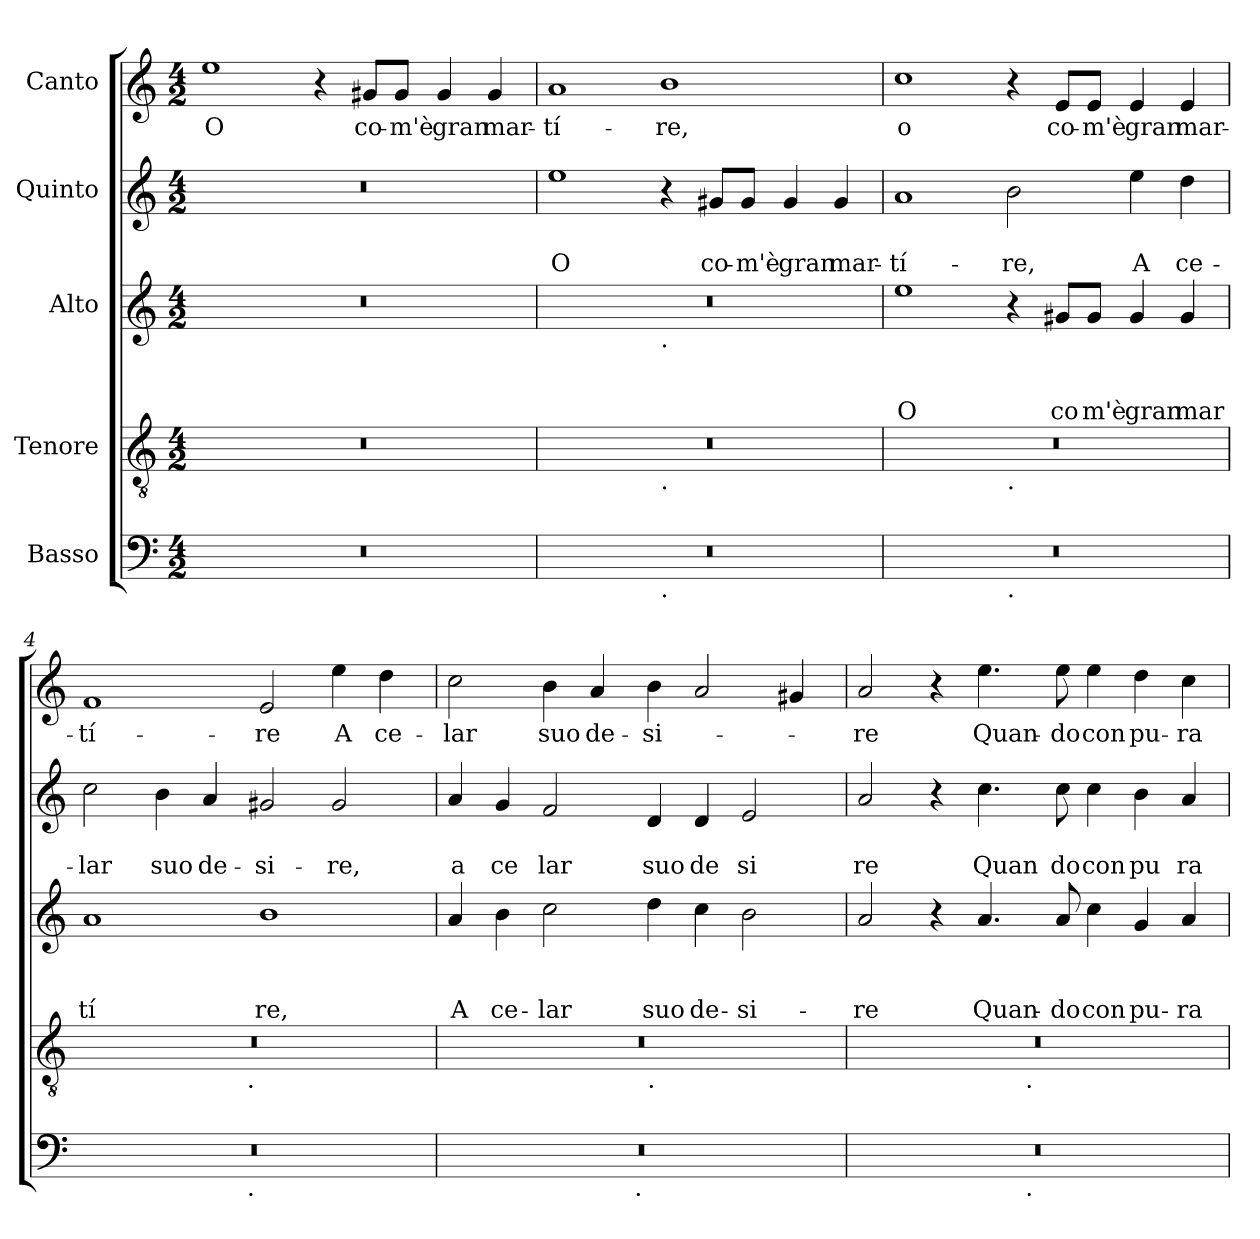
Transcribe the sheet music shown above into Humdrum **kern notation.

**kern	**kern	**kern	**text	**text	**text	**kern	**text	**text	**kern	**text
*part5	*part4	*part3	*part3	*part3	*part3	*part2	*part2	*part2	*part1	*part1
*staff5	*staff4	*staff3	*staff3	*staff3	*staff3	*staff2	*staff2	*staff2	*staff1	*staff1
*I"Basso	*I"Tenore	*I"Alto	*	*	*	*I"Quinto	*	*	*I"Canto	*
*clefF4	*clefGv2	*clefG2	*	*	*	*clefG2	*	*	*clefG2	*
*k[]	*k[]	*k[]	*	*	*	*k[]	*	*	*k[]	*
*C:	*C:	*C:	*	*	*	*C:	*	*	*C:	*
*M4/2	*M4/2	*M4/2	*	*	*	*M4/2	*	*	*M4/2	*
=1	=1	=1	=1	=1	=1	=1	=1	=1	=1	=1
!	!	!	!	!	!	!	!	!	!	!LO:LY:b
0r	0r	0r	.	.	.	0r	.	.	1ee	O
.	.	.	.	.	.	.	.	.	4r	.
!	!	!	!	!	!	!	!	!	!	!LO:LY:b
.	.	.	.	.	.	.	.	.	8g#X/L	co-
!	!	!	!	!	!	!	!	!	!	!LO:LY:b
.	.	.	.	.	.	.	.	.	8g#/J	-m'è
!	!	!	!	!	!	!	!	!	!	!LO:LY:b
.	.	.	.	.	.	.	.	.	4g#/	gran
!	!	!	!	!	!	!	!	!	!	!LO:LY:b
.	.	.	.	.	.	.	.	.	4g#/	mar-
=2	=2	=2	=2	=2	=2	=2	=2	=2	=2	=2
!	!	!	!	!	!	!	!	!LO:LY:b	!	!LO:LY:b
*^	*^	*^	*	*	*	*	*	*	*	*
0r	1ryy	0r	1ryy	0r	1ryy	.	.	.	1ee	.	O	1a	-tí-
!	!	!	!	!	!LO:TX:b:t=.	!	!	!	!	!	!	!	!
!	!	!	!LO:TX:b:t=.	!	!	!	!	!	!	!	!	!	!
!	!LO:TX:b:t=.	!	!	!	!	!	!	!	!	!	!	!	!
!	!	!	!	!	!	!	!	!	!	!	!	!	!LO:LY:b
.	1ryy	.	1ryy	.	1ryy	.	.	.	4r	.	.	1b	-re,
!	!	!	!	!	!	!	!	!	!	!	!LO:LY:b	!	!
.	.	.	.	.	.	.	.	.	8g#X/L	.	co-	.	.
!	!	!	!	!	!	!	!	!	!	!	!LO:LY:b	!	!
.	.	.	.	.	.	.	.	.	8g#/J	.	-m'è	.	.
!	!	!	!	!	!	!	!	!	!	!	!LO:LY:b	!	!
.	.	.	.	.	.	.	.	.	4g#/	.	gran	.	.
!	!	!	!	!	!	!	!	!	!	!	!LO:LY:b	!	!
.	.	.	.	.	.	.	.	.	4g#/	.	mar-	.	.
=3	=3	=3	=3	=3	=3	=3	=3	=3	=3	=3	=3	=3	=3
!	!	!	!	!	!	!	!	!LO:LY:b	!	!	!LO:LY:b	!	!LO:LY:b
*	*	*	*	*v	*v	*	*	*	*	*	*	*	*
0r	1ryy	0r	1ryy	1ee	.	.	O	1a	.	-tí-	1cc	o
!	!	!	!LO:TX:b:t=.	!	!	!	!	!	!	!	!	!
!	!LO:TX:b:t=.	!	!	!	!	!	!	!	!	!	!	!
!	!	!	!	!	!	!	!	!	!	!LO:LY:b	!	!
.	1ryy	.	1ryy	4r	.	.	.	2b\	.	-re,	4r	.
!	!	!	!	!	!	!	!LO:LY:b	!	!	!	!	!LO:LY:b
.	.	.	.	8g#X/L	.	.	co	.	.	.	8e/L	co-
!	!	!	!	!	!	!	!LO:LY:b	!	!	!	!	!LO:LY:b
.	.	.	.	8g#/J	.	.	m'è	.	.	.	8e/J	-m'è
!	!	!	!	!	!	!	!LO:LY:b	!	!	!LO:LY:b	!	!LO:LY:b
.	.	.	.	4g#/	.	.	gran	4ee\	.	A	4e/	gran
!	!	!	!	!	!	!	!LO:LY:b	!	!	!LO:LY:b	!	!LO:LY:b
.	.	.	.	4g#/	.	.	mar	4dd\	.	ce-	4e/	mar-
=4	=4	=4	=4	=4	=4	=4	=4	=4	=4	=4	=4	=4
!	!	!	!	!	!	!	!LO:LY:b	!	!	!LO:LY:b	!	!LO:LY:b
0r	2ryy	0r	2ryy	1a	.	.	tí	2cc\	.	-lar	1f	-tí-
!	!	!	!	!	!	!	!	!	!	!LO:LY:b	!	!
.	4...ryy	.	4...ryy	.	.	.	.	4b\	.	suo	.	.
!	!	!	!	!	!	!	!	!	!	!LO:LY:b	!	!
.	.	.	.	.	.	.	.	4a/	.	de-	.	.
!	!	!	!LO:TX:b:t=.	!	!	!	!	!	!	!	!	!
!	!LO:TX:b:t=.	!	!	!	!	!	!	!	!	!	!	!
.	1ryy	.	1ryy	.	.	.	.	.	.	.	.	.
!	!	!	!	!	!	!	!LO:LY:b	!	!	!LO:LY:b	!	!LO:LY:b
.	.	.	.	1b	.	.	re,	2g#X/	.	-si-	2e/	-re
!	!	!	!	!	!	!	!	!	!	!LO:LY:b	!	!LO:LY:b
.	.	.	.	.	.	.	.	2g#/	.	-re,	4ee\	A
!	!	!	!	!	!	!	!	!	!	!	!	!LO:LY:b
.	.	.	.	.	.	.	.	.	.	.	4dd\	ce-
.	32ryy	.	32ryy	.	.	.	.	.	.	.	.	.
!!LO:LB:g=z
=5	=5	=5	=5	=5	=5	=5	=5	=5	=5	=5	=5	=5
!	!	!	!	!	!	!	!LO:LY:b	!	!	!LO:LY:b	!	!LO:LY:b
0r	2ryy	0r	1ryy	4a/	.	.	A	4a/	.	a	2cc\	-lar
!	!	!	!	!	!	!	!LO:LY:b	!	!	!LO:LY:b	!	!
.	.	.	.	4b\	.	.	ce-	4g/	.	ce	.	.
!	!	!	!	!	!	!	!LO:LY:b	!	!	!LO:LY:b	!	!LO:LY:b
.	4...ryy	.	.	2cc\	.	.	-lar	2f/	.	lar	4b\	suo
!	!	!	!	!	!	!	!	!	!	!	!	!LO:LY:b
.	.	.	.	.	.	.	.	.	.	.	4a/	de-
!	!LO:TX:b:t=.	!	!	!	!	!	!	!	!	!	!	!
.	1ryy	.	.	.	.	.	.	.	.	.	.	.
!	!	!	!LO:TX:b:t=.	!	!	!	!	!	!	!	!	!
!	!	!	!	!	!	!	!LO:LY:b	!	!	!LO:LY:b	!	!LO:LY:b
.	.	.	1ryy	4dd\	.	.	suo	4d/	.	suo	4b\	-si-
!	!	!	!	!	!	!	!LO:LY:b	!	!	!LO:LY:b	!	!
.	.	.	.	4cc\	.	.	de-	4d/	.	de	2a/	.
!	!	!	!	!	!	!	!LO:LY:b	!	!	!LO:LY:b	!	!
.	.	.	.	2b\	.	.	-si-	2e/	.	si	.	.
.	.	.	.	.	.	.	.	.	.	.	4g#X/	.
.	32ryy	.	.	.	.	.	.	.	.	.	.	.
=6	=6	=6	=6	=6	=6	=6	=6	=6	=6	=6	=6	=6
!	!	!	!	!	!	!	!LO:LY:b	!	!	!LO:LY:b	!	!LO:LY:b
0r	1ryy	0r	1ryy	2a/	.	.	-re	2a/	.	re	2a/	-re
.	.	.	.	4r	.	.	.	4r	.	.	4r	.
!	!	!	!	!	!	!	!LO:LY:b	!	!	!LO:LY:b	!	!LO:LY:b
.	.	.	.	4.a/	.	.	Quan-	4.cc\	.	Quan	4.ee\	Quan-
!	!	!	!LO:TX:b:t=.	!	!	!	!	!	!	!	!	!
!	!LO:TX:b:t=.	!	!	!	!	!	!	!	!	!	!	!
.	1ryy	.	1ryy	.	.	.	.	.	.	.	.	.
!	!	!	!	!	!	!	!LO:LY:b	!	!	!LO:LY:b	!	!LO:LY:b
.	.	.	.	8a/	.	.	-do	8cc\	.	do	8ee\	-do
!	!	!	!	!	!	!	!LO:LY:b	!	!	!LO:LY:b	!	!LO:LY:b
.	.	.	.	4cc\	.	.	con	4cc\	.	con	4ee\	con
!	!	!	!	!	!	!	!LO:LY:b	!	!	!LO:LY:b	!	!LO:LY:b
.	.	.	.	4g/	.	.	pu-	4b\	.	pu	4dd\	pu-
!	!	!	!	!	!	!	!LO:LY:b	!	!	!LO:LY:b	!	!LO:LY:b
.	.	.	.	4a/	.	.	-ra	4a/	.	ra	4cc\	-ra
*v	*v	*	*	*	*	*	*	*	*	*	*	*
*	*v	*v	*	*	*	*	*	*	*	*	*
=	=	=	=	=	=	=	=	=	=	=
*-	*-	*-	*-	*-	*-	*-	*-	*-	*-	*-
